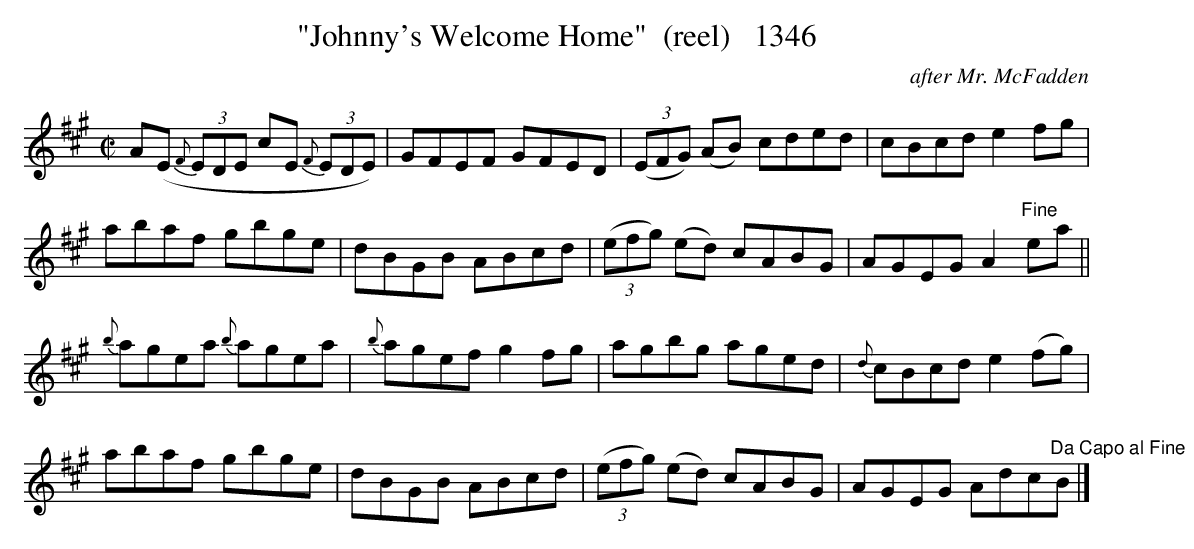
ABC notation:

X:1
T:"Johnny's Welcome Home"  (reel)   1346
C:after Mr. McFadden
BRENNAN July 2003 (HTTP://WWW.SOSYOURMOM.COM)
M:C|
L:1/8
K:A
A(E (3{F}EDE cE (3{F}EDE)|GFEF GFED|(3(EFG) (AB) cded|cBcd e2fg|
abaf gbge|dBGB ABcd| (3(efg) (ed) cABG|AGEG A2"^Fine"ea||
{b}agea {b}agea|{b}agef g2fg|agbg aged|{d}cBcd e2(fg)|
abaf gbge|dBGB ABcd|(3(efg) (ed) cABG|AGEG Adc"^Da Capo al Fine"B|]
